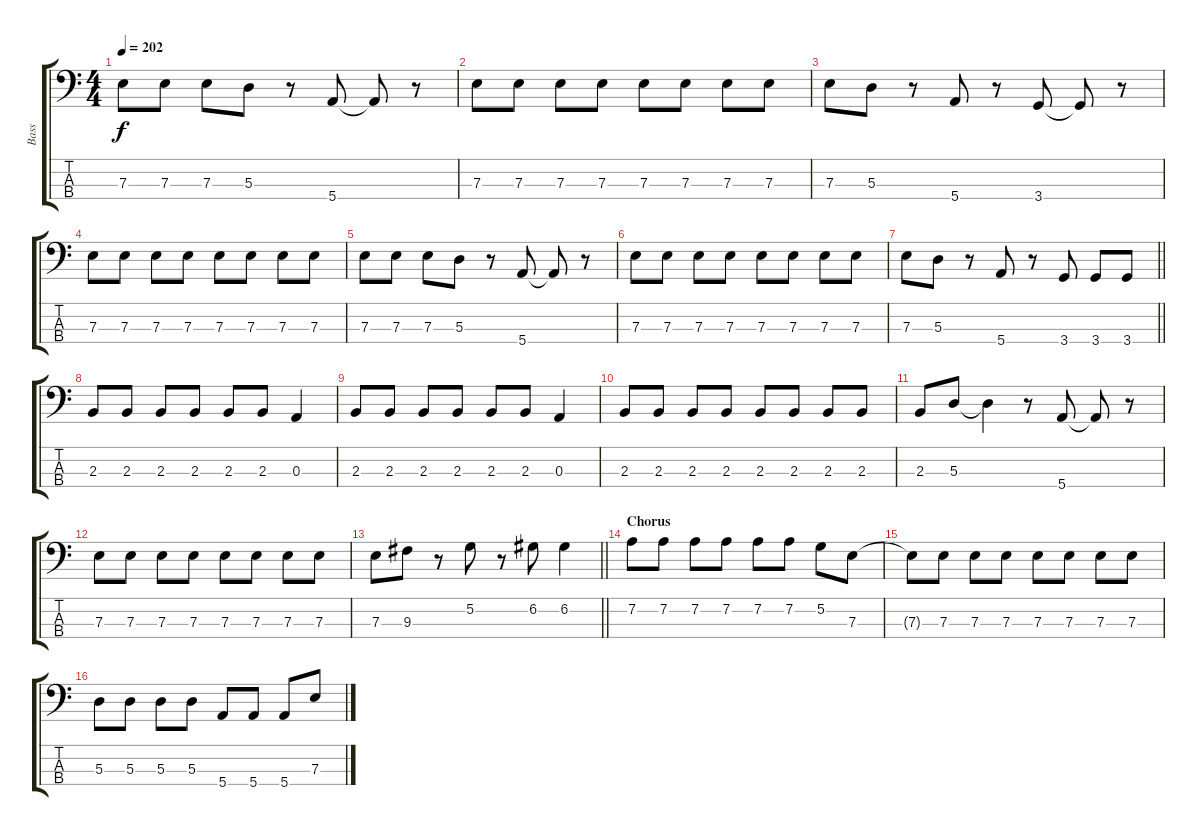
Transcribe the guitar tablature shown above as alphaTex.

\track ("Bass " "Bass ") {instrument electricbassfinger}
\staff {score tabs}
\tuning (G2 D2 A1 E1) {hide}
\ts (4 4)
\tempo 202
\clef f4
\ks c
7.3.8{dy f} 7.3.8 7.3.8 5.3.8 r.8 5.4.8 5.4{t}.8 r.8 |
7.3.8 7.3.8 7.3.8 7.3.8 7.3.8 7.3.8 7.3.8 7.3.8 |
7.3.8 5.3.8 r.8 5.4.8 r.8 3.4.8 3.4{t}.8 r.8 |
7.3.8 7.3.8 7.3.8 7.3.8 7.3.8 7.3.8 7.3.8 7.3.8 |
7.3.8 7.3.8 7.3.8 5.3.8 r.8 5.4.8 5.4{t}.8 r.8 |
7.3.8 7.3.8 7.3.8 7.3.8 7.3.8 7.3.8 7.3.8 7.3.8 |
\barLineRight lightlight
7.3.8 5.3.8 r.8 5.4.8 r.8 3.4.8 3.4.8 3.4.8 |
2.3.8 2.3.8 2.3.8 2.3.8 2.3.8 2.3.8 0.3.4 |
2.3.8 2.3.8 2.3.8 2.3.8 2.3.8 2.3.8 0.3.4 |
2.3.8 2.3.8 2.3.8 2.3.8 2.3.8 2.3.8 2.3.8 2.3.8 |
2.3.8 5.3.8 5.3{t}.4 r.8 5.4.8 5.4{t}.8 r.8 |
7.3.8 7.3.8 7.3.8 7.3.8 7.3.8 7.3.8 7.3.8 7.3.8 |
\barLineRight lightlight
7.3.8 9.3.8 r.8 5.2.8 r.8 6.2.8 6.2.4 |
\section ("" "Chorus")
7.2.8 7.2.8 7.2.8 7.2.8 7.2.8 7.2.8 5.2.8 7.3.8 |
7.3{t}.8 7.3.8 7.3.8 7.3.8 7.3.8 7.3.8 7.3.8 7.3.8 |
5.3.8 5.3.8 5.3.8 5.3.8 5.4.8 5.4.8 5.4.8 7.3.8
